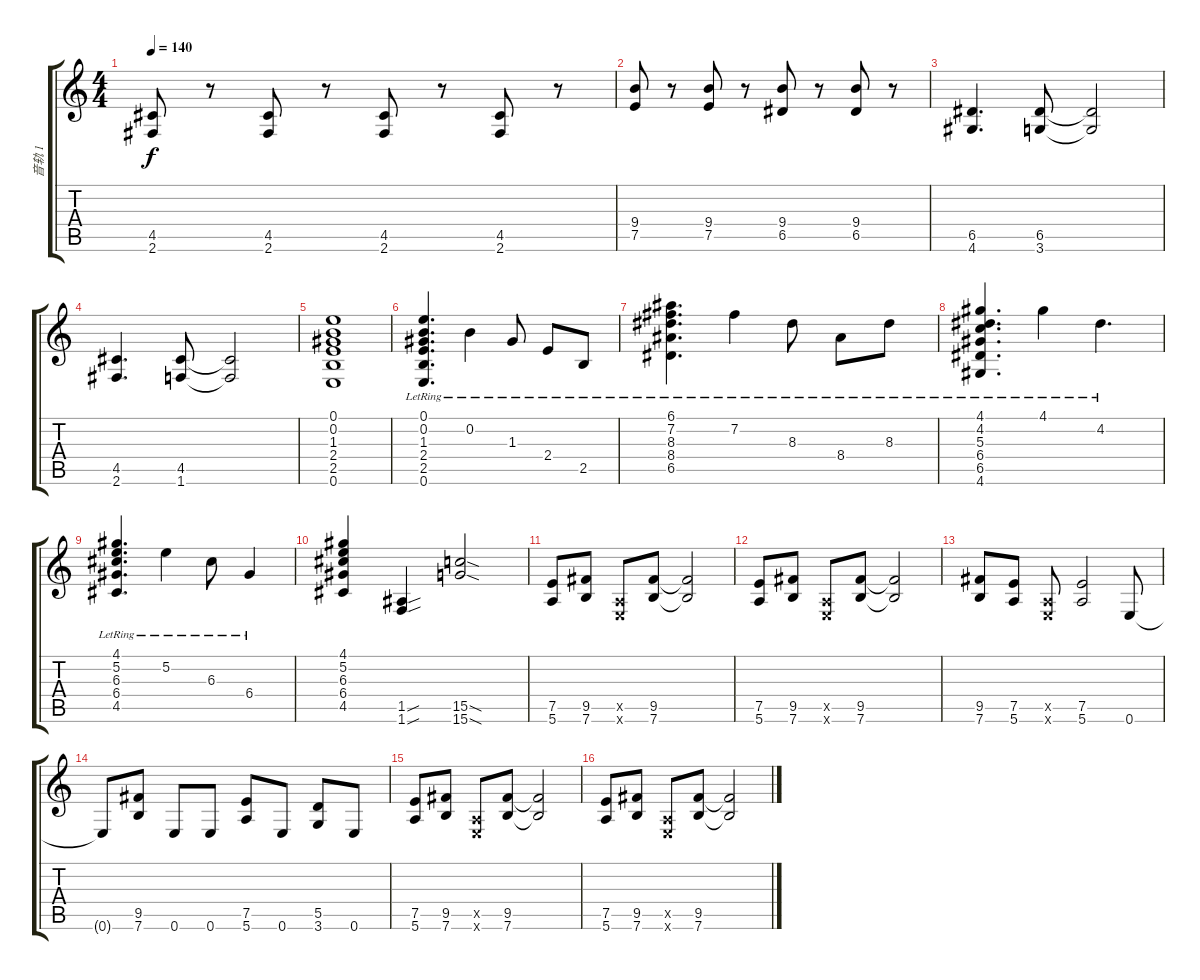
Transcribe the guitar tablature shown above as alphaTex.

\track ("音轨 1" "音轨 1") {instrument distortionguitar}
\staff {score tabs}
\tuning (E4 B3 G3 D3 A2 E2) {hide}
\ts (4 4)
\tempo 140
\clef g2
\ks c
(4.5 2.6).8{dy f} r.8 (4.5 2.6).8 r.8 (4.5 2.6).8 r.8 (4.5 2.6).8 r.8 |
(9.4 7.5).8 r.8 (9.4 7.5).8 r.8 (9.4 6.5).8 r.8 (9.4 6.5).8 r.8 |
(6.5 4.6).4{d} (6.5 3.6).8 (6.5{t} 3.6{t}).2 |
(4.5 2.6).4{d} (4.5 1.6).8 (4.5{t} 1.6{t}).2 |
(0.1 0.2 1.3 2.4 2.5 0.6).1 |
(0.1{lr} 0.2{lr} 1.3{lr} 2.4{lr} 2.5{lr} 0.6{lr}).4{d} 0.2{lr}.4 1.3{lr}.8 2.4{lr}.8 2.5{lr}.8 |
(6.1{lr} 7.2{lr} 8.3{lr} 8.4{lr} 6.5{lr}).4{d} 7.2{lr}.4 8.3{lr}.8 8.4{lr}.8 8.3{lr}.8 |
(4.1{lr} 4.2{lr} 5.3{lr} 6.4{lr} 6.5{lr} 4.6{lr}).4{d} 4.1{lr}.4 4.2{lr}.4{d} |
(4.1{lr} 5.2{lr} 6.3{lr} 6.4{lr} 4.5{lr}).4{d} 5.2{lr}.4 6.3{lr}.8 6.4{lr}.4 |
(4.1 5.2 6.3 6.4 4.5).4 (1.5{sou} 1.6{sou}).4 (15.5{sod} 15.6{sod}).2 |
(7.5 5.6).8 (9.5 7.6).8 (0.5{x} 0.6{x}).8 (9.5 7.6).8 (9.5{t} 7.6{t}).2 |
(7.5 5.6).8 (9.5 7.6).8 (0.5{x} 0.6{x}).8 (9.5 7.6).8 (9.5{t} 7.6{t}).2 |
(9.5 7.6).8 (7.5 5.6).8 (0.5{x} 0.6{x}).8 (7.5 5.6).2 0.6.8 |
0.6{t}.8 (9.5 7.6).8 0.6.8 0.6.8 (7.5 5.6).8 0.6.8 (5.5 3.6).8 0.6.8 |
(7.5 5.6).8 (9.5 7.6).8 (0.5{x} 0.6{x}).8 (9.5 7.6).8 (9.5{t} 7.6{t}).2 |
(7.5 5.6).8 (9.5 7.6).8 (0.5{x} 0.6{x}).8 (9.5 7.6).8 (9.5{t} 7.6{t}).2
